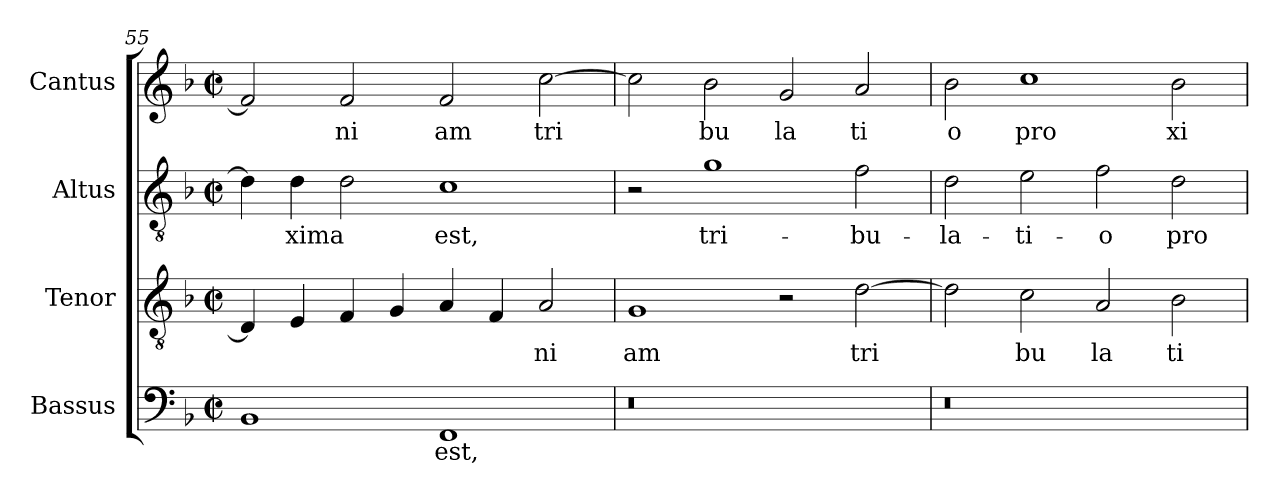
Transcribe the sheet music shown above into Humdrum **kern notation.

**kern	**text	**kern	**text	**kern	**text	**kern	**text
*part4	*part4	*part3	*part3	*part2	*part2	*part1	*part1
*staff4	*staff4	*staff3	*staff3	*staff2	*staff2	*staff1	*staff1
*I"Bassus	*	*I"Tenor	*	*I"Altus	*	*I"Cantus	*
*clefF4	*	*clefGv2	*	*clefGv2	*	*clefG2	*
*k[b-]	*	*k[b-]	*	*k[b-]	*	*k[b-]	*
*F:	*	*F:	*	*F:	*	*F:	*
*M2/2	*	*M2/2	*	*M2/2	*	*M2/2	*
*met(c|)	*	*met(c|)	*	*met(c|)	*	*met(c|)	*
=55	=55	=55	=55	=55	=55	=55	=55
1BB-	.	4D/]	.	4d\]	.	2f/]	.
!	!	!	!	!	!LO:LY:b	!	!
.	.	4E/	.	4d\	-xima	.	.
!	!	!	!	!	!	!	!LO:LY:b:cj
.	.	4F/	.	2d\	.	2f/	ni
.	.	4G/	.	.	.	.	.
!	!LO:LY:b:cj	!	!	!	!LO:LY:b:cj	!	!LO:LY:b:cj
1FF	est,	4A/	.	1c	est,	2f/	am
.	.	4F/	.	.	.	.	.
!	!	!	!LO:LY:b:cj	!	!	!	!LO:LY:b:cj
.	.	2A/	ni	.	.	[>2cc\	tri
=56	=56	=56	=56	=56	=56	=56	=56
!	!	!	!LO:LY:b:cj	!	!	!	!
0r	.	1G	am	2r	.	2cc\]	.
!	!	!	!	!	!LO:LY:b:cj	!	!LO:LY:b:cj
.	.	.	.	1g	tri-	2b-\	bu
!	!	!	!	!	!	!	!LO:LY:b:cj
.	.	2r	.	.	.	2g/	la
!	!	!	!LO:LY:b:cj	!	!LO:LY:b:cj	!	!LO:LY:b:cj
.	.	[>2d\	tri	2f\	-bu-	2a/	ti
=57	=57	=57	=57	=57	=57	=57	=57
!	!	!	!	!	!LO:LY:b:cj	!	!LO:LY:b:cj
0r	.	2d\]	.	2d\	-la-	2b-\	o
!	!	!	!LO:LY:b:cj	!	!LO:LY:b:cj	!	!LO:LY:b:cj
.	.	2c\	bu	2e\	-ti-	1cc	pro
!	!	!	!LO:LY:b:cj	!	!LO:LY:b:cj	!	!
.	.	2A/	la	2f\	-o	.	.
!	!	!	!LO:LY:b:cj	!	!LO:LY:b:cj	!	!LO:LY:b:cj
.	.	2B-\	ti	2d\	pro-	2b-\	xi
=	=	=	=	=	=	=	=
*-	*-	*-	*-	*-	*-	*-	*-
